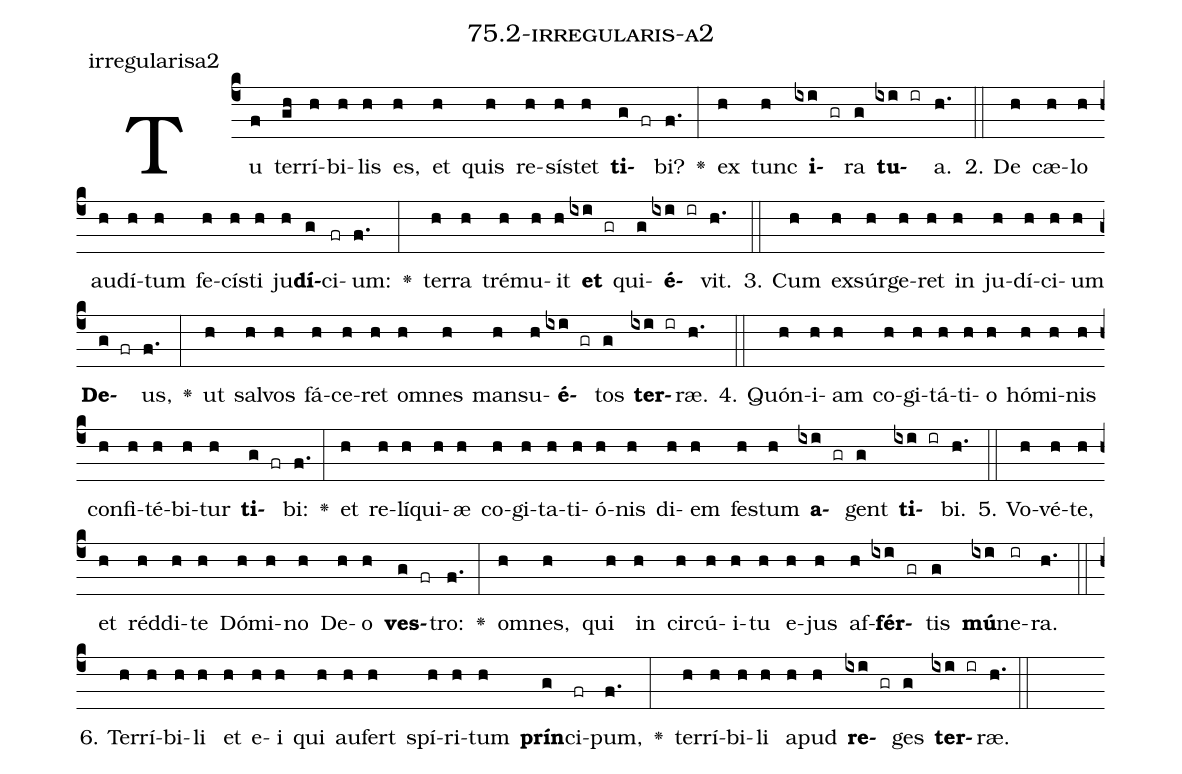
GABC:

name: 75.2-irregularis-a2;
annotation: irregularisa2;
%%
(c4)Tu(f) ter(gh)rí(h)bi(h)lis(h) es,(h) et(h) quis(h) re(h)sís(h)tet(h) <b>ti</b>(g fr)bi?(f.) <v>\greheightstar</v>(:) ex(h) tunc(h) <b>i</b>(ixi gr)ra(g) <b>tu</b>(ixi ir)a.(h.) (::)
2. De(h) cæ(h)lo(h) au(h)dí(h)tum(h) fe(h)cís(h)ti(h) ju(h)<b>dí</b>(g)ci(fr)um:(f.) <v>\greheightstar</v>(:) ter(h)ra(h) tré(h)mu(h)it(h) <b>et</b>(ixi gr) qui(g)<b>é</b>(ixi ir)vit.(h.) (::)
3. Cum(h) ex(h)súr(h)ge(h)ret(h) in(h) ju(h)dí(h)ci(h)um(h) <b>De</b>(g fr)us,(f.) <v>\greheightstar</v>(:) ut(h) sal(h)vos(h) fá(h)ce(h)ret(h) om(h)nes(h) man(h)su(h)<b>é</b>(ixi gr)tos(g) <b>ter</b>(ixi ir)ræ.(h.) (::)
4. Quón(h)i(h)am(h) co(h)gi(h)tá(h)ti(h)o(h) hó(h)mi(h)nis(h) con(h)fi(h)té(h)bi(h)tur(h) <b>ti</b>(g fr)bi:(f.) <v>\greheightstar</v>(:) et(h) re(h)lí(h)qui(h)æ(h) co(h)gi(h)ta(h)ti(h)ó(h)nis(h) di(h)em(h) fes(h)tum(h) <b>a</b>(ixi gr)gent(g) <b>ti</b>(ixi ir)bi.(h.) (::)
5. Vo(h)vé(h)te,(h) et(h) réd(h)di(h)te(h) Dó(h)mi(h)no(h) De(h)o(h) <b>ves</b>(g fr)tro:(f.) <v>\greheightstar</v>(:) om(h)nes,(h) qui(h) in(h) cir(h)cú(h)i(h)tu(h) e(h)jus(h) af(h)<b>fér</b>(ixi gr)tis(g) <b>mú</b>(ixi)ne(ir)ra.(h.) (::)
6. Ter(h)rí(h)bi(h)li(h) et(h) e(h)i(h) qui(h) au(h)fert(h) spí(h)ri(h)tum(h) <b>prín</b>(g)ci(fr)pum,(f.) <v>\greheightstar</v>(:) ter(h)rí(h)bi(h)li(h) a(h)pud(h) <b>re</b>(ixi gr)ges(g) <b>ter</b>(ixi ir)ræ.(h.) (::)
